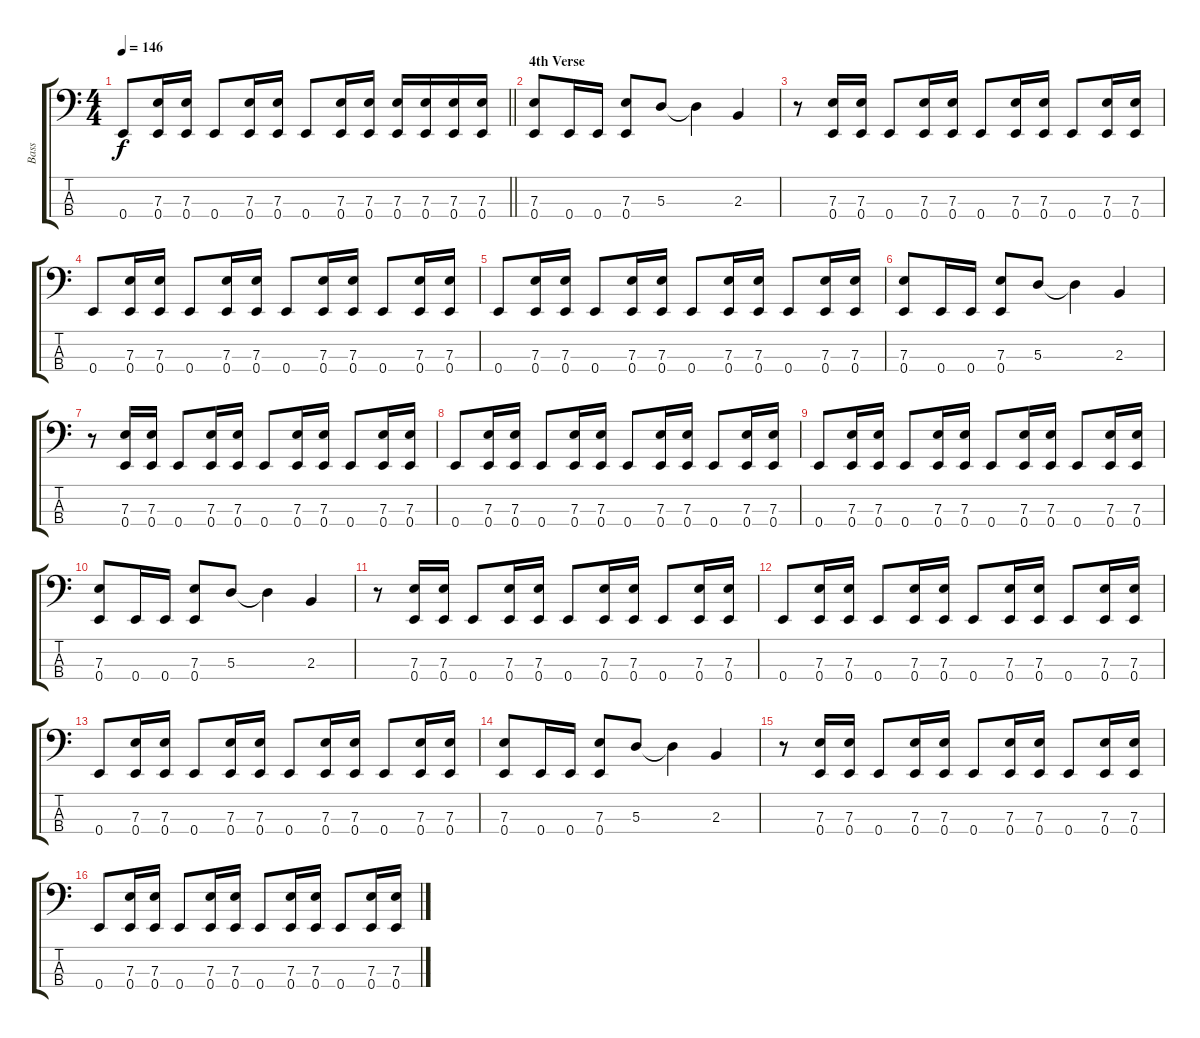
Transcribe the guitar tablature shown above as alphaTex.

\track ("Bass" "Bass") {instrument electricbasspick}
\staff {score tabs}
\tuning (G2 D2 A1 E1) {hide}
\ts (4 4)
\tempo 146
\clef f4
\barLineRight lightlight
\ks c
0.4.8{dy f} (7.3 0.4).16 (7.3 0.4).16 0.4.8 (7.3 0.4).16 (7.3 0.4).16 0.4.8 (7.3 0.4).16 (7.3 0.4).16 (7.3 0.4).16 (7.3 0.4).16 (7.3 0.4).16 (7.3 0.4).16 |
\section ("" "4th Verse")
(7.3 0.4).8 0.4.16 0.4.16 (7.3 0.4).8 5.3.8 5.3{t}.4 2.3.4 |
r.8 (7.3 0.4).16 (7.3 0.4).16 0.4.8 (7.3 0.4).16 (7.3 0.4).16 0.4.8 (7.3 0.4).16 (7.3 0.4).16 0.4.8 (7.3 0.4).16 (7.3 0.4).16 |
0.4.8 (7.3 0.4).16 (7.3 0.4).16 0.4.8 (7.3 0.4).16 (7.3 0.4).16 0.4.8 (7.3 0.4).16 (7.3 0.4).16 0.4.8 (7.3 0.4).16 (7.3 0.4).16 |
0.4.8 (7.3 0.4).16 (7.3 0.4).16 0.4.8 (7.3 0.4).16 (7.3 0.4).16 0.4.8 (7.3 0.4).16 (7.3 0.4).16 0.4.8 (7.3 0.4).16 (7.3 0.4).16 |
(7.3 0.4).8 0.4.16 0.4.16 (7.3 0.4).8 5.3.8 5.3{t}.4 2.3.4 |
r.8 (7.3 0.4).16 (7.3 0.4).16 0.4.8 (7.3 0.4).16 (7.3 0.4).16 0.4.8 (7.3 0.4).16 (7.3 0.4).16 0.4.8 (7.3 0.4).16 (7.3 0.4).16 |
0.4.8 (7.3 0.4).16 (7.3 0.4).16 0.4.8 (7.3 0.4).16 (7.3 0.4).16 0.4.8 (7.3 0.4).16 (7.3 0.4).16 0.4.8 (7.3 0.4).16 (7.3 0.4).16 |
0.4.8 (7.3 0.4).16 (7.3 0.4).16 0.4.8 (7.3 0.4).16 (7.3 0.4).16 0.4.8 (7.3 0.4).16 (7.3 0.4).16 0.4.8 (7.3 0.4).16 (7.3 0.4).16 |
(7.3 0.4).8 0.4.16 0.4.16 (7.3 0.4).8 5.3.8 5.3{t}.4 2.3.4 |
r.8 (7.3 0.4).16 (7.3 0.4).16 0.4.8 (7.3 0.4).16 (7.3 0.4).16 0.4.8 (7.3 0.4).16 (7.3 0.4).16 0.4.8 (7.3 0.4).16 (7.3 0.4).16 |
0.4.8 (7.3 0.4).16 (7.3 0.4).16 0.4.8 (7.3 0.4).16 (7.3 0.4).16 0.4.8 (7.3 0.4).16 (7.3 0.4).16 0.4.8 (7.3 0.4).16 (7.3 0.4).16 |
0.4.8 (7.3 0.4).16 (7.3 0.4).16 0.4.8 (7.3 0.4).16 (7.3 0.4).16 0.4.8 (7.3 0.4).16 (7.3 0.4).16 0.4.8 (7.3 0.4).16 (7.3 0.4).16 |
(7.3 0.4).8 0.4.16 0.4.16 (7.3 0.4).8 5.3.8 5.3{t}.4 2.3.4 |
r.8 (7.3 0.4).16 (7.3 0.4).16 0.4.8 (7.3 0.4).16 (7.3 0.4).16 0.4.8 (7.3 0.4).16 (7.3 0.4).16 0.4.8 (7.3 0.4).16 (7.3 0.4).16 |
0.4.8 (7.3 0.4).16 (7.3 0.4).16 0.4.8 (7.3 0.4).16 (7.3 0.4).16 0.4.8 (7.3 0.4).16 (7.3 0.4).16 0.4.8 (7.3 0.4).16 (7.3 0.4).16
